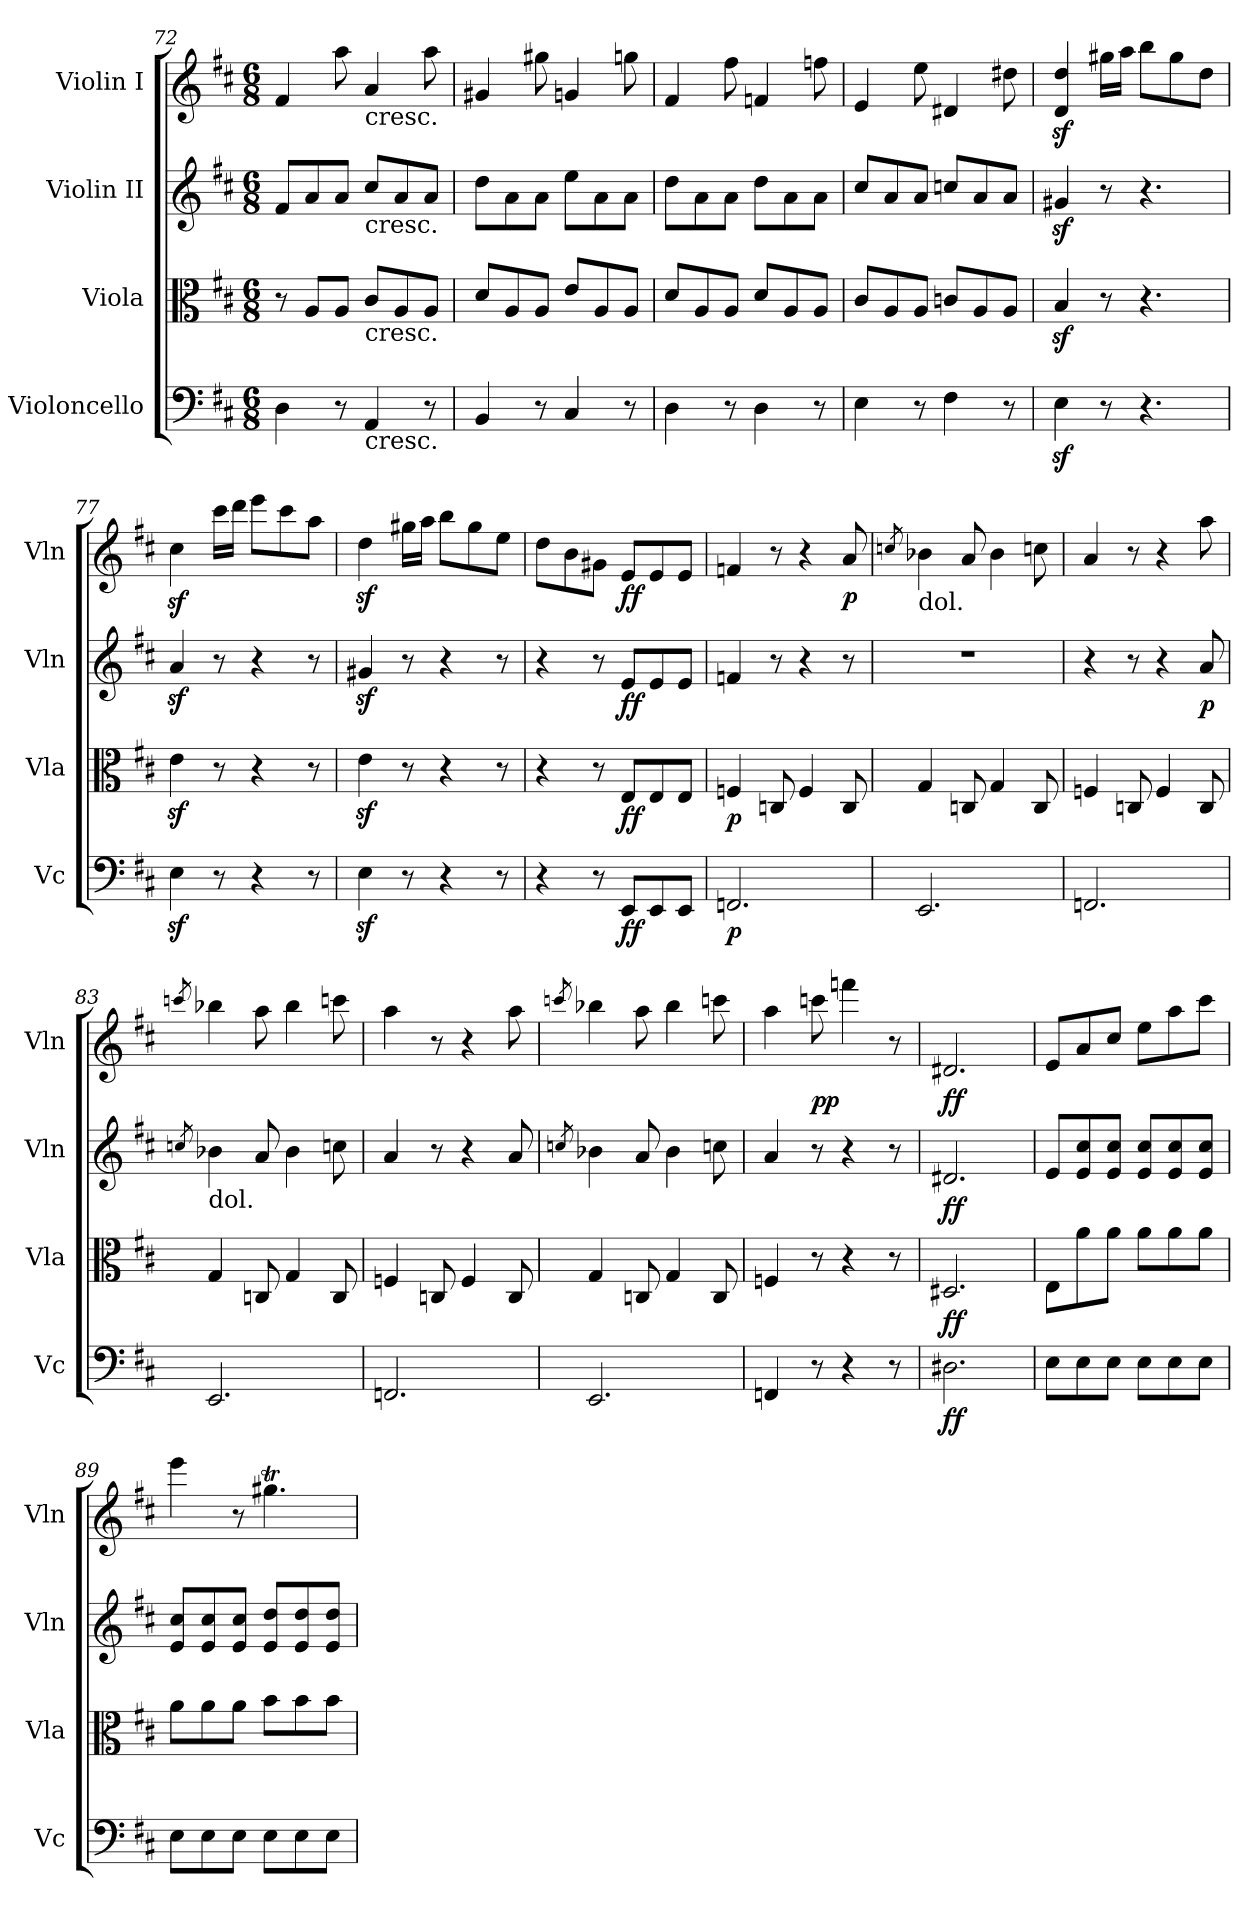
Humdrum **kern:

**kern	**dynam	**kern	**dynam	**kern	**dynam	**kern	**dynam
*part4	*part4	*part3	*part3	*part2	*part2	*part1	*part1
*staff4	*staff4	*staff3	*staff3	*staff2	*staff2	*staff1	*staff1
*I"Violoncello	*	*I"Viola	*	*I"Violin II	*	*I"Violin I	*
*I'Vc	*	*I'Vla	*	*I'Vln	*	*I'Vln	*
*clefF4	*	*clefC3	*	*clefG2	*	*clefG2	*
*k[f#c#]	*	*k[f#c#]	*	*k[f#c#]	*	*k[f#c#]	*
*M6/8	*	*M6/8	*	*M6/8	*	*M6/8	*
=72	=72	=72	=72	=72	=72	=72	=72
4D\	.	8r	.	8f#/L	.	4f#/	.
.	.	8A/L	.	8a/	.	.	.
8r	.	8A/J	.	8a/J	.	8aa\	.
!	!	!	!	!	!	!LO:TX:b:t=cresc.	!
!	!	!	!	!LO:TX:b:t=cresc.	!	!	!
!	!	!LO:TX:b:t=cresc.	!	!	!	!	!
!LO:TX:b:t=cresc.	!	!	!	!	!	!	!
4AA/	.	8c#/L	.	8cc#/L	.	4a/	.
.	.	8A/	.	8a/	.	.	.
8r	.	8A/J	.	8a/J	.	8aa\	.
=73	=73	=73	=73	=73	=73	=73	=73
4BB/	.	8d/L	.	8dd\L	.	4g#X/	.
.	.	8A/	.	8a\	.	.	.
8r	.	8A/J	.	8a\J	.	8gg#X\	.
4C#/	.	8e/L	.	8ee\L	.	4gn/	.
.	.	8A/	.	8a\	.	.	.
8r	.	8A/J	.	8a\J	.	8ggn\	.
=74	=74	=74	=74	=74	=74	=74	=74
4D\	.	8d/L	.	8dd\L	.	4f#/	.
.	.	8A/	.	8a\	.	.	.
8r	.	8A/J	.	8a\J	.	8ff#\	.
4D\	.	8d/L	.	8dd\L	.	4fn/	.
.	.	8A/	.	8a\	.	.	.
8r	.	8A/J	.	8a\J	.	8ffn\	.
=75	=75	=75	=75	=75	=75	=75	=75
4E\	.	8c#/L	.	8cc#/L	.	4e/	.
.	.	8A/	.	8a/	.	.	.
8r	.	8A/J	.	8a/J	.	8ee\	.
4F#\	.	8cn/L	.	8ccn/L	.	4d#X/	.
.	.	8A/	.	8a/	.	.	.
8r	.	8A/J	.	8a/J	.	8dd#X\	.
=76	=76	=76	=76	=76	=76	=76	=76
4Ez<\	.	4Bz</	.	4g#Xz</	.	4d/z< 4dd/z<	.
8r	.	8r	.	8r	.	16gg#X\LL	.
.	.	.	.	.	.	16aa\JJ	.
4.r	.	4.r	.	4.r	.	8bb\L	.
.	.	.	.	.	.	8gg#\	.
.	.	.	.	.	.	8dd\J	.
=77	=77	=77	=77	=77	=77	=77	=77
4Ez<\	.	4ez<\	.	4az</	.	4cc#z<\	.
8r	.	8r	.	8r	.	16ccc#\LL	.
.	.	.	.	.	.	16ddd\JJ	.
4r	.	4r	.	4r	.	8eee\L	.
.	.	.	.	.	.	8ccc#\	.
8r	.	8r	.	8r	.	8aa\J	.
=78	=78	=78	=78	=78	=78	=78	=78
4Ez<\	.	4ez<\	.	4g#Xz</	.	4ddz<\	.
8r	.	8r	.	8r	.	16gg#X\LL	.
.	.	.	.	.	.	16aa\JJ	.
4r	.	4r	.	4r	.	8bb\L	.
.	.	.	.	.	.	8gg#\	.
8r	.	8r	.	8r	.	8ee\J	.
=79	=79	=79	=79	=79	=79	=79	=79
4r	.	4r	.	4r	.	8dd\L	.
.	.	.	.	.	.	8b\	.
8r	.	8r	.	8r	.	8g#X\J	.
!	!LO:DY:b	!	!LO:DY:b	!	!LO:DY:b	!	!LO:DY:b
8EE/L	ff	8E/L	ff	8e/L	ff	8e/L	ff
8EE/	.	8E/	.	8e/	.	8e/	.
8EE/J	.	8E/J	.	8e/J	.	8e/J	.
=80	=80	=80	=80	=80	=80	=80	=80
!	!LO:DY:b	!	!LO:DY:b	!	!	!	!
2.FFn/	p	4Fn/	p	4fn/	.	4fn/	.
.	.	8Cn/	.	8r	.	8r	.
.	.	4F/	.	4r	.	4r	.
!	!	!	!	!	!	!	!LO:DY:b
.	.	8C/	.	8r	.	8a/	p
=81	=81	=81	=81	=81	=81	=81	=81
.	.	.	.	.	.	8qccn/	.
!	!	!	!	!	!	!LO:TX:b:t=dol.	!
2.EE/	.	4G/	.	2.r	.	4b-X\	.
.	.	8Cn/	.	.	.	8a/	.
.	.	4G/	.	.	.	4b-\	.
.	.	8C/	.	.	.	8cc\	.
=82	=82	=82	=82	=82	=82	=82	=82
2.FFn/	.	4Fn/	.	4r	.	4a/	.
.	.	8Cn/	.	8r	.	8r	.
.	.	4F/	.	4r	.	4r	.
!	!	!	!	!	!LO:DY:b	!	!
.	.	8C/	.	8a/	p	8aa\	.
=83	=83	=83	=83	=83	=83	=83	=83
.	.	.	.	8qccn/	.	8qcccn/	.
!	!	!	!	!LO:TX:b:t=dol.	!	!	!
2.EE/	.	4G/	.	4b-X\	.	4bb-X\	.
.	.	8Cn/	.	8a/	.	8aa\	.
.	.	4G/	.	4b-\	.	4bb-\	.
.	.	8C/	.	8cc\	.	8ccc\	.
=84	=84	=84	=84	=84	=84	=84	=84
2.FFn/	.	4Fn/	.	4a/	.	4aa\	.
.	.	8Cn/	.	8r	.	8r	.
.	.	4F/	.	4r	.	4r	.
.	.	8C/	.	8a/	.	8aa\	.
=85	=85	=85	=85	=85	=85	=85	=85
.	.	.	.	8qccn/	.	8qcccn/	.
2.EE/	.	4G/	.	4b-X\	.	4bb-X\	.
.	.	8Cn/	.	8a/	.	8aa\	.
.	.	4G/	.	4b-\	.	4bb-\	.
.	.	8C/	.	8cc\	.	8ccc\	.
=86	=86	=86	=86	=86	=86	=86	=86
4FFn/	.	4Fn/	.	4a/	.	4aa\	.
!	!	!	!	!	!	!	!LO:DY:b
8r	.	8r	.	8r	.	8cccn\	pp
4r	.	4r	.	4r	.	4fffn\	.
8r	.	8r	.	8r	.	8r	.
=87	=87	=87	=87	=87	=87	=87	=87
!	!LO:DY:b	!	!LO:DY:b	!	!LO:DY:b	!	!LO:DY:b
2.D#X\	ff	2.D#X/	ff	2.d#X/	ff	2.d#X/	ff
=88	=88	=88	=88	=88	=88	=88	=88
8E\L	.	8E\L	.	8e/L	.	8e/L	.
8E\	.	8a\	.	8e/ 8cc#/	.	8a/	.
8E\J	.	8a\J	.	8e/ 8cc#/J	.	8cc#/J	.
8E\L	.	8a\L	.	8e/ 8cc#/L	.	8ee\L	.
8E\	.	8a\	.	8e/ 8cc#/	.	8aa\	.
8E\J	.	8a\J	.	8e/ 8cc#/J	.	8ccc#\J	.
=89	=89	=89	=89	=89	=89	=89	=89
8E\L	.	8a\L	.	8e/ 8cc#/L	.	4eee\	.
8E\	.	8a\	.	8e/ 8cc#/	.	.	.
8E\J	.	8a\J	.	8e/ 8cc#/J	.	8r	.
8E\L	.	8b\L	.	8e/ 8dd/L	.	4.gg#Xt\	.
8E\	.	8b\	.	8e/ 8dd/	.	.	.
8E\J	.	8b\J	.	8e/ 8dd/J	.	.	.
=	=	=	=	=	=	=	=
*-	*-	*-	*-	*-	*-	*-	*-
